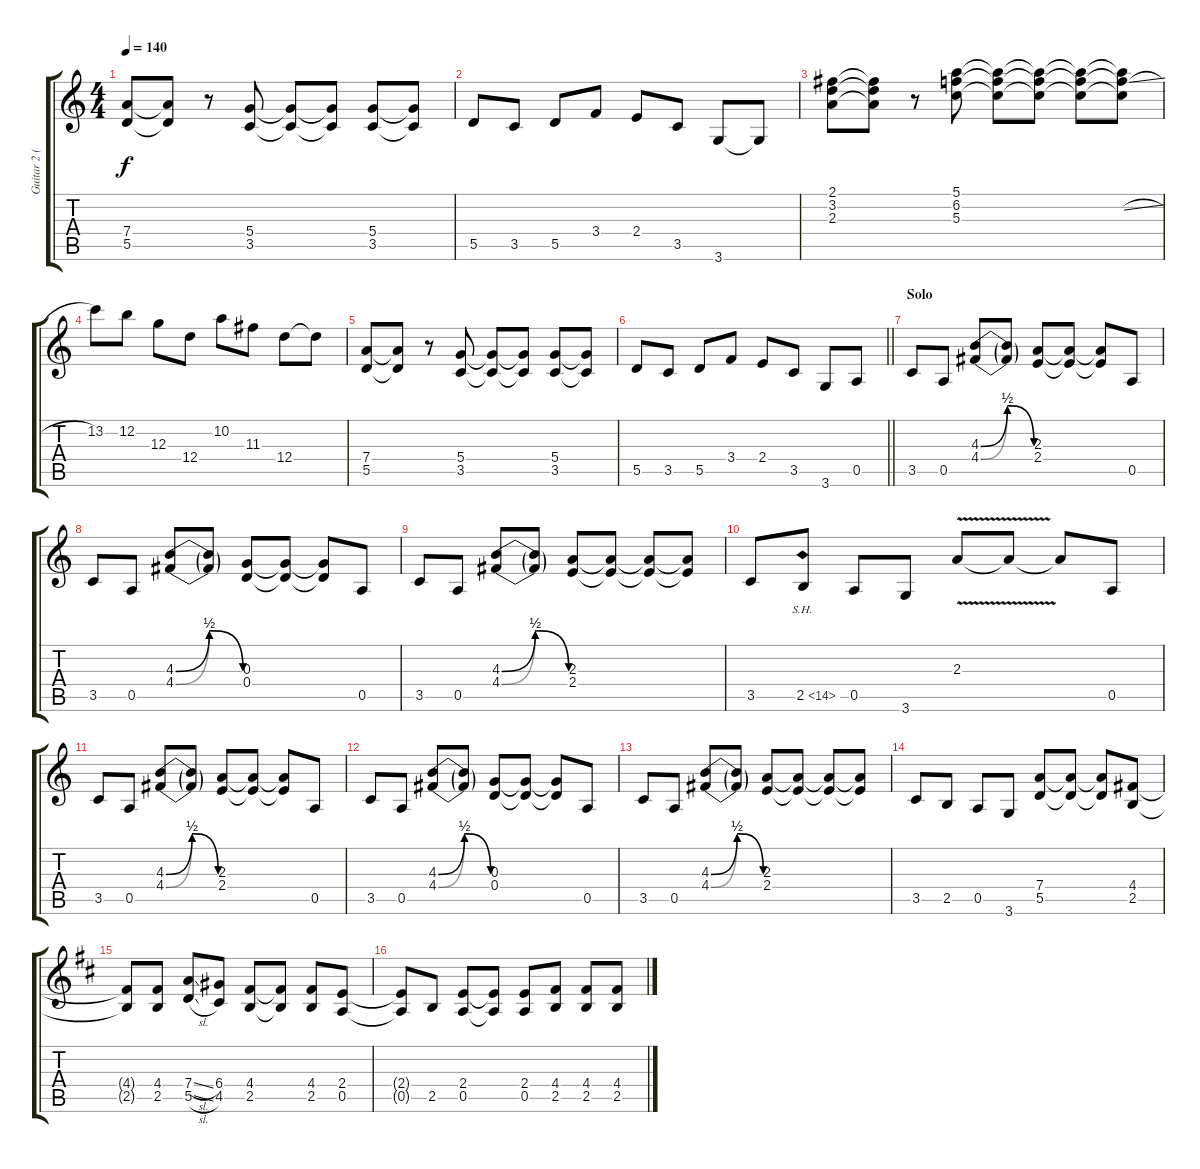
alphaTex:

\track ("Guitar 2 (Pete)" "Guitar 2 (") {instrument distortionguitar}
\staff {score tabs}
\tuning (E4 B3 G3 D3 A2 E2) {hide}
\ts (4 4)
\tempo 140
\clef g2
\ks aminor
(7.4 5.5).8{dy f} (7.4{t} 5.5{t}).8 r.8 (5.4 3.5).8 (5.4{t} 3.5{t}).8 (5.4{t} 3.5{t}).8 (5.4 3.5).8 (5.4{t} 3.5{t}).8 |
5.5.8 3.5.8 5.5.8 3.4.8 2.4.8 3.5.8 3.6.8 3.6{t}.8 |
(2.1 3.2 2.3).8 (2.1{t} 3.2{t} 2.3{t}).8 r.8 (5.1 6.2 5.3).8 (5.1{t} 6.2{t} 5.3{t}).8 (5.1{t} 6.2{t} 5.3{t}).8 (5.1{t} 6.2{t} 5.3{t}).8 (5.1{t} 6.2{sl t} 5.3{t}).8 |
13.2.8 12.2.8 12.3.8 12.4.8 10.2.8 11.3.8 12.4.8 12.4{t}.8 |
(7.4 5.5).8 (7.4{t} 5.5{t}).8 r.8 (5.4 3.5).8 (5.4{t} 3.5{t}).8 (5.4{t} 3.5{t}).8 (5.4 3.5).8 (5.4{t} 3.5{t}).8 |
\barLineRight lightlight
5.5.8 3.5.8 5.5.8 3.4.8 2.4.8 3.5.8 3.6.8 0.5.8 |
\section ("" "Solo")
3.5.8 0.5.8 (4.3{be (bendrelease 0 0 10 2 10 2 60 0)} 4.4{be (bendrelease 0 0 10 2 10 2 60 0)}).8 (4.3{t} 4.4{t}).8 (2.3 2.4).8 (2.3{t} 2.4{t}).8 (2.3{t} 2.4{t}).8 0.5.8 |
3.5.8 0.5.8 (4.3{be (bendrelease 0 0 10 2 10 2 60 0)} 4.4{be (bendrelease 0 0 10 2 10 2 60 0)}).8 (4.3{t} 4.4{t}).8 (0.3 0.4).8 (0.3{t} 0.4{t}).8 (0.3{t} 0.4{t}).8 0.5.8 |
3.5.8 0.5.8 (4.3{be (bendrelease 0 0 10 2 10 2 60 0)} 4.4{be (bendrelease 0 0 10 2 10 2 60 0)}).8 (4.3{t} 4.4{t}).8 (2.3 2.4).8 (2.3{t} 2.4{t}).8 (2.3{t} 2.4{t}).8 (2.3{t} 2.4{t}).8 |
3.5.8 2.5{sh 12}.8 0.5.8 3.6.8 2.3{v}.8 2.3{t}.8 2.3{t}.8 0.5.8 |
3.5.8 0.5.8 (4.3{be (bendrelease 0 0 10 2 10 2 60 0)} 4.4{be (bendrelease 0 0 10 2 10 2 60 0)}).8 (4.3{t} 4.4{t}).8 (2.3 2.4).8 (2.3{t} 2.4{t}).8 (2.3{t} 2.4{t}).8 0.5.8 |
3.5.8 0.5.8 (4.3{be (bendrelease 0 0 10 2 10 2 60 0)} 4.4{be (bendrelease 0 0 10 2 10 2 60 0)}).8 (4.3{t} 4.4{t}).8 (0.3 0.4).8 (0.3{t} 0.4{t}).8 (0.3{t} 0.4{t}).8 0.5.8 |
3.5.8 0.5.8 (4.3{be (bendrelease 0 0 10 2 10 2 60 0)} 4.4{be (bendrelease 0 0 10 2 10 2 60 0)}).8 (4.3{t} 4.4{t}).8 (2.3 2.4).8 (2.3{t} 2.4{t}).8 (2.3{t} 2.4{t}).8 (2.3{t} 2.4{t}).8 |
3.5.8 2.5.8 0.5.8 3.6.8 (7.4 5.5).8 (7.4{t} 5.5{t}).8 (7.4{t} 5.5{t}).8 (4.4 2.5).8 |
\ks bminor
(4.4{t} 2.5{t}).8 (4.4 2.5).8 (7.4{sl} 5.5{sl}).8 (6.4 4.5).8 (4.4 2.5).8 (4.4{t} 2.5{t}).8 (4.4 2.5).8 (2.4 0.5).8 |
(2.4{t} 0.5{t}).8 2.5.8 (2.4 0.5).8 (2.4{t} 0.5{t}).8 (2.4 0.5).8 (4.4 2.5).8 (4.4 2.5).8 (4.4 2.5).8
